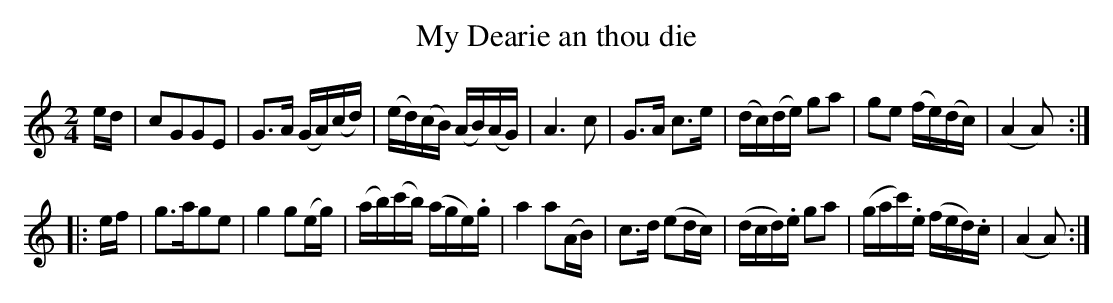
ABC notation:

X:1
T:My Dearie an thou die
M:2/4
K:A minor
ed|\
c2G2G2E2| G3A (GA)(cd)| (ed)(cB) (AB)(AG)|A6 c2|\
G3A c3e| (dc)(de) g2a2| g2e2 (fe)(dc)| (A4 A2)::
ef|\
g3ag2e2| g4 g2(eg)| (ab)(c'b) (age).g| a4 a2(AB)|\
c3d (e2dc)| (dcd).e g2a2|\
(gac').e (fed).c| (A4 A2):|
